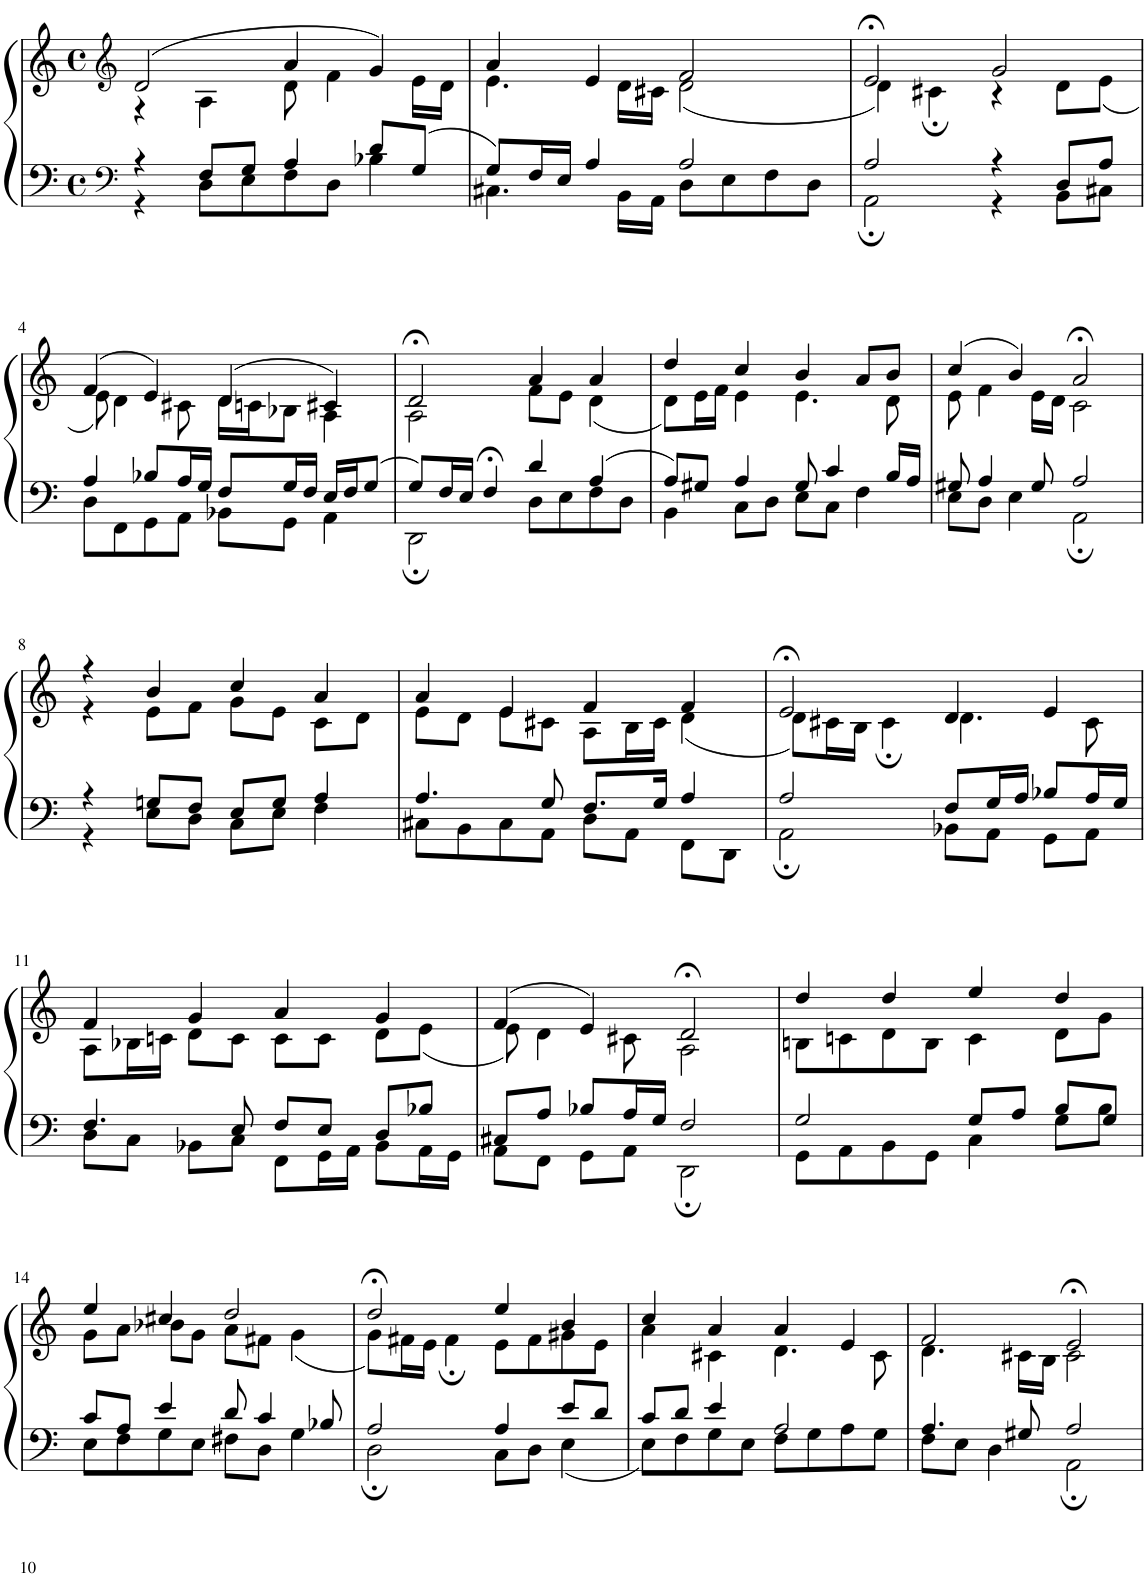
**kern	**kern
*part1	*part1
*staff2	*staff1
*I"Piano	*
*I'Pno	*
!!LO:PB:g=z
*clefF4	*clefG2
*k[]	*k[]
*M4/4	*M4/4
*met(c)	*met(c)
=1	=1
*^	*^
4r	4r	(2d/	4r
8F/L	8D\L	.	4A\
8G/J	8E\	.	.
4A/	8F\	4a/	8d\
.	8D\J	.	4f\
8d/L	4B-X\	4g/)	.
8G/J	.	.	16e\LL
.	.	.	16d\JJ
=2	=2	=2	=2
8G/L	4.C#X\	4a/	4.e\
16F/L	.	.	.
16E/JJ	.	.	.
4A/	.	4e/	.
.	16BB\LL	.	16d\LL
.	16AA\JJ	.	16c#X\JJ
2A/	8D\L	2f/	(2d\
.	8E\	.	.
.	8F\	.	.
.	8D\J	.	.
=3	=3	=3	=3
2A/	2AA;\	2e;</	4d\)
.	.	.	4c#X;\
4r	4r	2g/	4r
8D/L	8BB\L	.	8d\L
8A/J	8C#X\J	.	(8e\J
!!LO:LB:g=z	!!
=4	=4	=4	=4
4A/	8D\L	(4f/	8e\)
.	8FF\	.	4d\
8B-X/L	8GG\	4e/)	.
16A/L	8AA\J	.	8c#X\
16G/JJ	.	.	.
8F/L	8BB-X\L	(4d/	16d\LL
.	.	.	16cn\J
16G/L	8GG\J	.	8B-X\J
16F/JJ	.	.	.
16E/LL	4AA\	4c#X/)	4A\
16F/J	.	.	.
8G/J	.	.	.
=5	=5	=5	=5
8G/L	2DD;\	2d;</	2A\
16F/L	.	.	.
16E/JJ	.	.	.
4F;</	.	.	.
4d/	8D\L	4a/	8f\L
.	8E\	.	8e\J
4A/	8F\	4a/	(4d\
.	8D\J	.	.
=6	=6	=6	=6
8A/L	4BB\	4dd/	8d\L)
8G#X/J	.	.	16e\L
.	.	.	16f\JJ
4A/	8C\L	4cc/	4e\
.	8D\J	.	.
8G#/	8E\L	4b/	4.e\
4c/	8C\J	.	.
.	4F\	8a/L	.
16B/LL	.	8b/J	8d\
16A/JJ	.	.	.
=7	=7	=7	=7
8G#X/	8E\L	(4cc/	8e\
4A/	8D\J	.	4f\
.	4E\	4b/)	.
8G#/	.	.	16e\LL
.	.	.	16d\JJ
2A/	2AA;\	2a;</	2c\
!!LO:LB:g=z	!!
=8	=8	=8	=8
4r	4r	4r	4r
8Gn/L	8E\L	4b/	8e\L
8F/J	8D\J	.	8f\J
8E/L	8C\L	4cc/	8g\L
8G/J	8E\J	.	8e\J
4A/	4F\	4a/	8c\L
.	.	.	8d\J
=9	=9	=9	=9
4.A/	8C#X\L	4a/	8e\L
.	8BB\	.	8d\J
.	8C#\	4e/	8e\L
8G/	8AA\J	.	8c#X\J
8.F/L	8D\L	4f/	8A\L
.	8AA\J	.	16B\L
16G/Jk	.	.	16c#\JJ
4A/	8FF\L	4f/	(4d\
.	8DD\J	.	.
=10	=10	=10	=10
2A/	2AA;\	2e;</	8d\L)
.	.	.	16c#X\L
.	.	.	16B\JJ
.	.	.	4c#;\
8F/L	8BB-X\L	4d/	4.d\
16G/L	8AA\J	.	.
16A/JJ	.	.	.
8B-X/L	8GG\L	4e/	.
16A/L	8AA\J	.	8c#\
16G/JJ	.	.	.
!!LO:LB:g=z	!!
=11	=11	=11	=11
4.F/	8D\L	4f/	8A\L
.	8C\J	.	16B-X\L
.	.	.	16cn\JJ
.	8BB-X\L	4g/	8d\L
8E/	8C\J	.	8c\J
8F/L	8FF\L	4a/	8c\L
8E/J	16GG\L	.	8c\J
.	16AA\JJ	.	.
8D/L	8BB-\L	4g/	8d\L
8B-X/J	16AA\L	.	(8e\J
.	16GG\JJ	.	.
=12	=12	=12	=12
8C#X/L	8AA\L	(4f/	8e\)
8A/J	8FF\J	.	4d\
8B-X/L	8GG\L	4e/)	.
16A/L	8AA\J	.	8c#X\
16G/JJ	.	.	.
2F/	2DD;\	2d;</	2A\
=13	=13	=13	=13
2G/	8GG\L	4dd/	8Bn\L
.	8AA\	.	8cn\
.	8BB\	4dd/	8d\
.	8GG\J	.	8B\J
8G/L	4C\	4ee/	4c\
8A/J	.	.	.
8B/L	8G\L	4dd/	8d\L
8G/J	8B\J	.	8g\J
!!LO:LB:g=z	!!
=14	=14	=14	=14
8c/L	8E\L	4ee/	8g\L
8A/J	8F\	.	8a\J
4e/	8G\	4cc#X/	8b-X\L
.	8E\J	.	8g\J
8d/	8F#X\L	2dd/	8a\L
4c/	8D\J	.	8f#X\J
.	4G\	.	(4g\
8B-X/	.	.	.
=15	=15	=15	=15
2A/	2D;\	2dd;</	8g\L)
.	.	.	16f#X\L
.	.	.	16e\JJ
.	.	.	4f#;\
4A/	8C\L	4ee/	8e\L
.	8D\J	.	8f#\
8e/L	4E\	4b/	8g#X\
8d/J	.	.	8e\J
=16	=16	=16	=16
8c/L	8E\L	4cc/	4a\
8d/J	8F\	.	.
4e/	8G\	4a/	4c#X\
.	8E\J	.	.
2A/	8F\L	4a/	4.d\
.	8G\	.	.
.	8A\	4e/	.
.	8G\J	.	8c#\
=17	=17	=17	=17
4.A/	8F\L	2f/	4.d\
.	8E\J	.	.
.	4D\	.	.
8G#X/	.	.	16c#X\LL
.	.	.	16B\JJ
2A/	2AA;\	2e;</	2c#\
*v	*v	*	*
*	*v	*v
=	=
*-	*-
